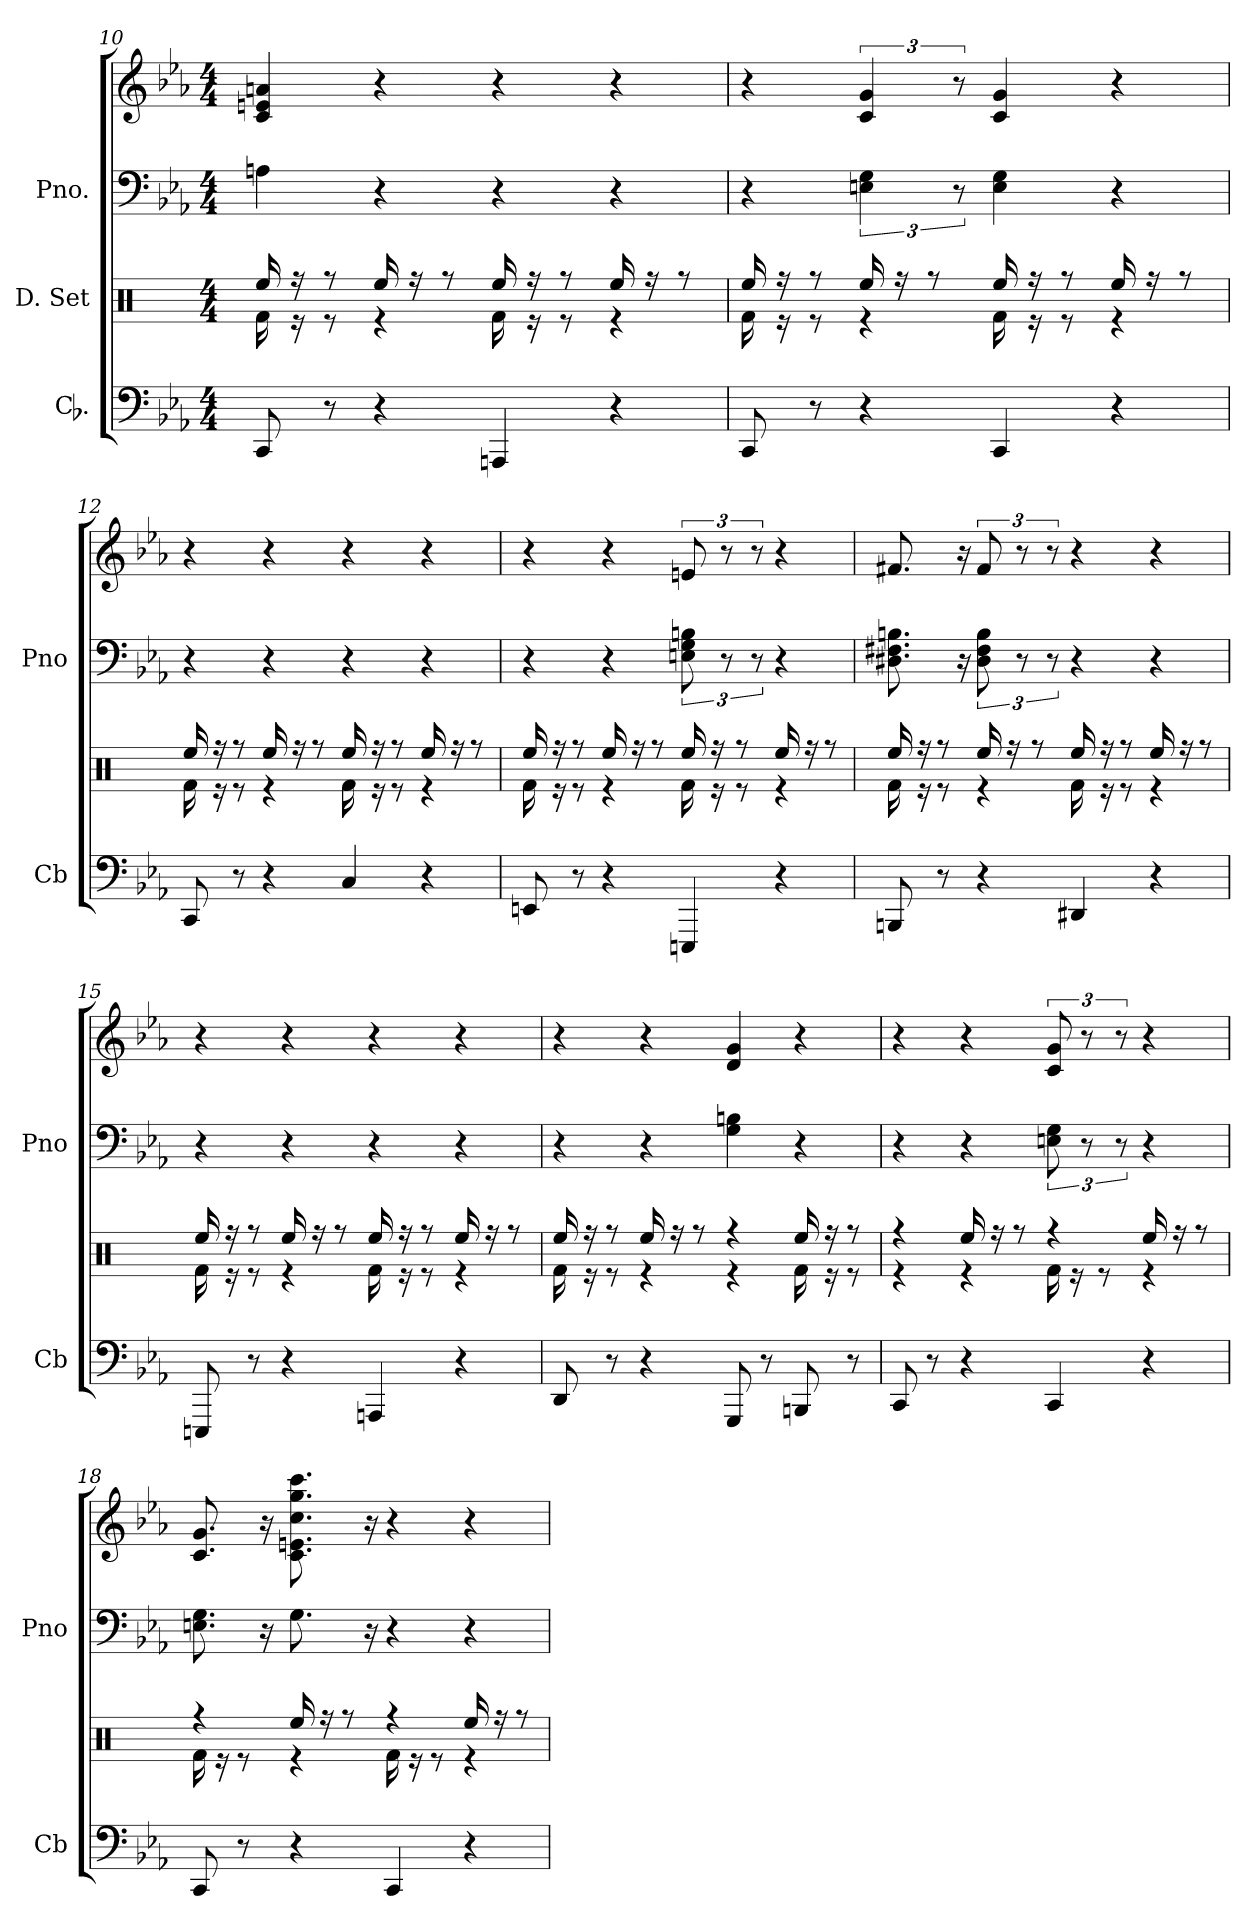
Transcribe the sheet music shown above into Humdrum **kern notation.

**kern	**kern	**kern	**kern
*part3	*part2	*part1	*part1
*staff4	*staff3	*staff2	*staff1
*I"Cb.	*I"D. Set	*I"Pno.	*
*I'Cb	*	*I'Pno	*
*clefF4	*clefX	*clefF4	*clefG2
*k[b-e-a-]	*k[]	*k[b-e-a-]	*k[b-e-a-]
*M4/4	*M4/4	*M4/4	*M4/4
=10	=10	=10	=10
*	*^	*	*
8CC	16Rf\	16Ree/	4An	4c 4en 4an
.	16re	16rff	.	.
8r	8re	8rff	.	.
4r	4re	16Ree/	4r	4r
.	.	16rff	.	.
.	.	8rff	.	.
4AAAn	16Rf\	16Ree/	4r	4r
.	16re	16rff	.	.
.	8re	8rff	.	.
4r	4re	16Ree/	4r	4r
.	.	16rff	.	.
.	.	8rff	.	.
=11	=11	=11	=11	=11
8CC	16Rf\	16Ree/	4r	4r
.	16re	16rff	.	.
8r	8re	8rff	.	.
4r	4re	16Ree/	6En 6G	6c 6g
.	.	16rff	.	.
.	.	8rff	.	.
.	.	.	12r	12r
4CC	16Rf\	16Ree/	4E 4G	4c 4g
.	16re	16rff	.	.
.	8re	8rff	.	.
4r	4re	16Ree/	4r	4r
.	.	16rff	.	.
.	.	8rff	.	.
=12	=12	=12	=12	=12
8CC	16Rf\	16Ree/	4r	4r
.	16re	16rff	.	.
8r	8re	8rff	.	.
4r	4re	16Ree/	4r	4r
.	.	16rff	.	.
.	.	8rff	.	.
4C	16Rf\	16Ree/	4r	4r
.	16re	16rff	.	.
.	8re	8rff	.	.
4r	4re	16Ree/	4r	4r
.	.	16rff	.	.
.	.	8rff	.	.
=13	=13	=13	=13	=13
8EEn	16Rf\	16Ree/	4r	4r
.	16re	16rff	.	.
8r	8re	8rff	.	.
4r	4re	16Ree/	4r	4r
.	.	16rff	.	.
.	.	8rff	.	.
4EEEn	16Rf\	16Ree/	12En 12G 12Bn	12en
.	16re	16rff	.	.
.	.	.	12r	12r
.	8re	8rff	.	.
.	.	.	12r	12r
4r	4re	16Ree/	4r	4r
.	.	16rff	.	.
.	.	8rff	.	.
=14	=14	=14	=14	=14
8BBBn	16Rf\	16Ree/	8.D#X 8.F#X 8.Bn	8.f#X
.	16re	16rff	.	.
8r	8re	8rff	.	.
.	.	.	16r	16r
4r	4re	16Ree/	12D# 12F# 12B	12f#
.	.	16rff	.	.
.	.	.	12r	12r
.	.	8rff	.	.
.	.	.	12r	12r
4DD#X	16Rf\	16Ree/	4r	4r
.	16re	16rff	.	.
.	8re	8rff	.	.
4r	4re	16Ree/	4r	4r
.	.	16rff	.	.
.	.	8rff	.	.
=15	=15	=15	=15	=15
8EEEn	16Rf\	16Ree/	4r	4r
.	16re	16rff	.	.
8r	8re	8rff	.	.
4r	4re	16Ree/	4r	4r
.	.	16rff	.	.
.	.	8rff	.	.
4AAAn	16Rf\	16Ree/	4r	4r
.	16re	16rff	.	.
.	8re	8rff	.	.
4r	4re	16Ree/	4r	4r
.	.	16rff	.	.
.	.	8rff	.	.
=16	=16	=16	=16	=16
8DD	16Rf\	16Ree/	4r	4r
.	16re	16rff	.	.
8r	8re	8rff	.	.
4r	4re	16Ree/	4r	4r
.	.	16rff	.	.
.	.	8rff	.	.
8GGG	4re	4rff	4G 4Bn	4d 4g
8r	.	.	.	.
8BBBn	16Rf\	16Ree/	4r	4r
.	16re	16rff	.	.
8r	8re	8rff	.	.
=17	=17	=17	=17	=17
8CC	4re	4rff	4r	4r
8r	.	.	.	.
4r	4re	16Ree/	4r	4r
.	.	16rff	.	.
.	.	8rff	.	.
4CC	16Rf\	4rff	12En 12G	12c 12g
.	16re	.	.	.
.	.	.	12r	12r
.	8re	.	.	.
.	.	.	12r	12r
4r	4re	16Ree/	4r	4r
.	.	16rff	.	.
.	.	8rff	.	.
=18	=18	=18	=18	=18
8CC	16Rf\	4rff	8.En 8.G	8.c 8.g
.	16re	.	.	.
8r	8re	.	.	.
.	.	.	16r	16r
4r	4re	16Ree/	8.G	8.c 8.en 8.cc 8.gg 8.ccc
.	.	16rff	.	.
.	.	8rff	.	.
.	.	.	16r	16r
4CC	16Rf\	4rff	4r	4r
.	16re	.	.	.
.	8re	.	.	.
4r	4re	16Ree/	4r	4r
.	.	16rff	.	.
.	.	8rff	.	.
*	*v	*v	*	*
=	=	=	=
*-	*-	*-	*-
